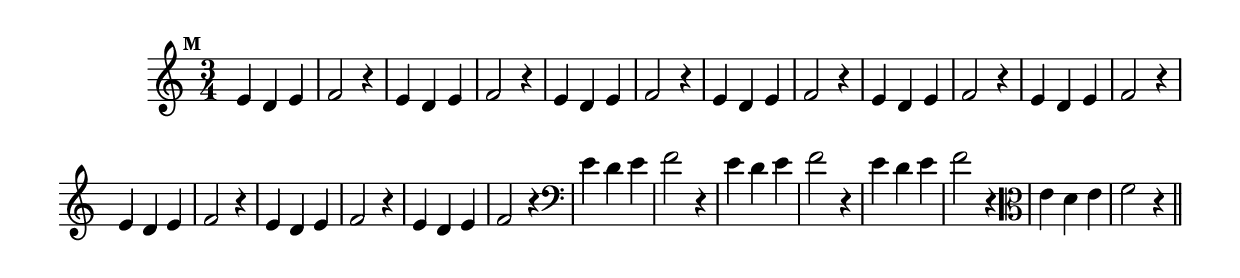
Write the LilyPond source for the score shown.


\version "2.14.2"

%\header { texidoc="Perguntas e Respostas"}

\relative c' {

  \override Staff.TimeSignature #'style = #'()
  \time 3/4 
  \override Score.BarNumber #'transparent = ##t
                                %\override Score.RehearsalMark #'font-family = #'roman
  \override Score.RehearsalMark #'font-size = #-2
  \override Score.BarNumber #'transparent = ##t
  \set Score.markFormatter = #format-mark-numbers

  \mark 12 

                                % CLARINETE

  \tag #'cl {
    e4 d e | f2 r4 
  }

                                % FLAUTA

  \tag #'fl {
    e4 d e | f2 r4 
  }

                                % OBOÉ

  \tag #'ob {
    e4 d e | f2 r4 
  }

                                % SAX ALTO

  \tag #'saxa {
    e4 d e | f2 r4 
  }

                                % SAX TENOR

  \tag #'saxt {
    e4 d e | f2 r4 
  }

                                % SAX GENES

  \tag #'saxg {
    e4 d e | f2 r4 
  }

                                % TROMPETE

  \tag #'tpt {
    e4 d e | f2 r4 
  }

                                % TROMPA

  \tag #'tpa {
    e4 d e | f2 r4 
  }

                                % TROMPA OP

  \tag #'tpaop {
    e4 d e | f2 r4 
  }

                                % TROMBONE

  \tag #'tbn {
    \clef bass
    e4 d e | f2 r4 
  }

                                % TUBA MIB

  \tag #'tbamib {
    \clef bass
    e4 d e | f2 r4 
  }

                                % TUBA SIB

  \tag #'tbasib {
    \clef bass
    e4 d e | f2 r4 
  }

                                % VIOLA

  \tag #'vla {
    \clef alto
    e4 d e | f2 r4 
  }

                                % FINAL

  \bar "||"

}
